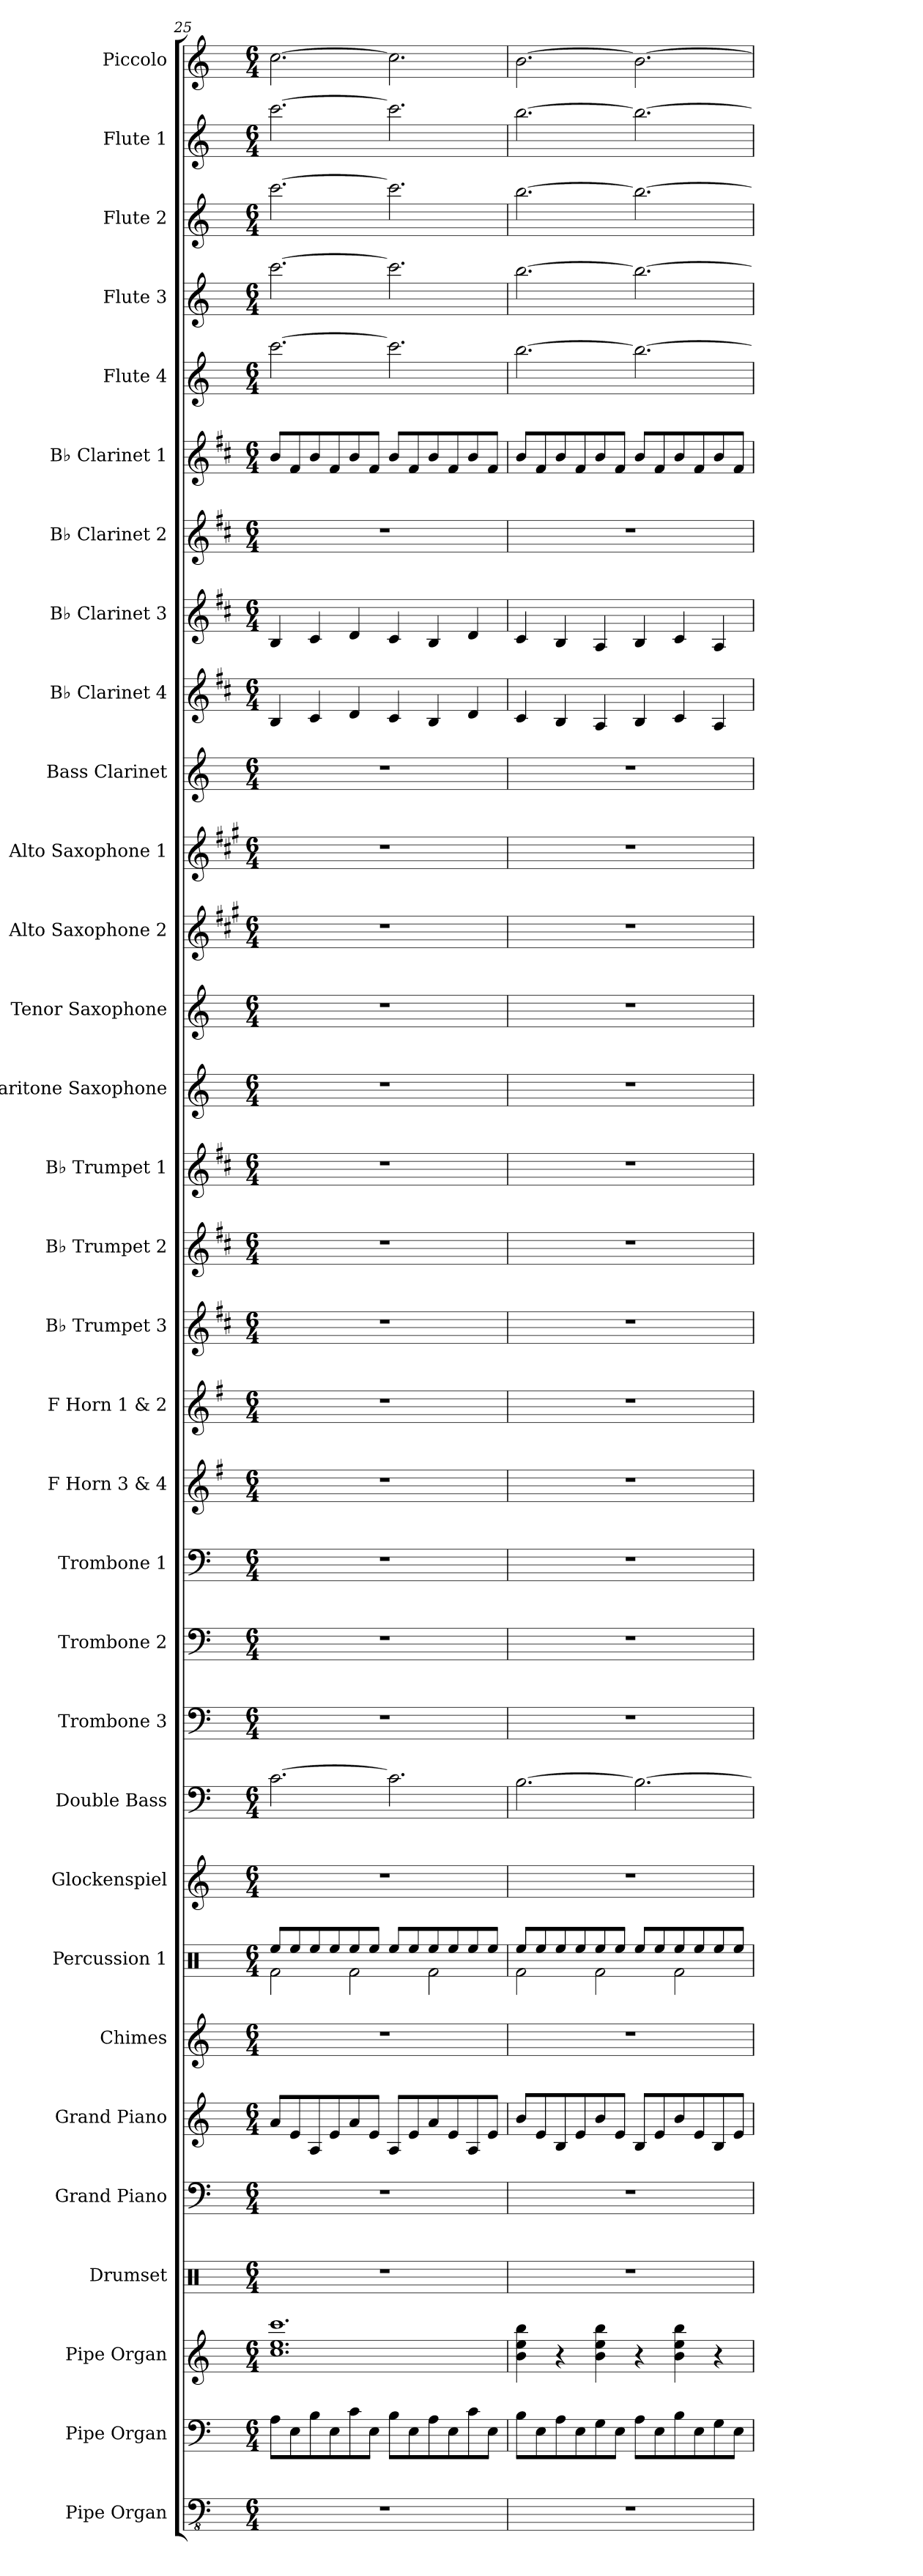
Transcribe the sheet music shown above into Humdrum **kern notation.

**kern	**kern	**kern	**kern	**kern	**kern	**kern	**kern	**kern	**kern	**kern	**kern	**kern	**kern	**kern	**kern	**kern	**kern	**kern	**kern	**kern	**kern	**kern	**kern	**kern	**kern	**kern	**kern	**kern	**kern	**kern	**kern
*part32	*part31	*part30	*part29	*part28	*part27	*part26	*part25	*part24	*part23	*part22	*part21	*part20	*part19	*part18	*part17	*part16	*part15	*part14	*part13	*part12	*part11	*part10	*part9	*part8	*part7	*part6	*part5	*part4	*part3	*part2	*part1
*staff32	*staff31	*staff30	*staff29	*staff28	*staff27	*staff26	*staff25	*staff24	*staff23	*staff22	*staff21	*staff20	*staff19	*staff18	*staff17	*staff16	*staff15	*staff14	*staff13	*staff12	*staff11	*staff10	*staff9	*staff8	*staff7	*staff6	*staff5	*staff4	*staff3	*staff2	*staff1
*I"Pipe Organ	*I"Pipe Organ	*I"Pipe Organ	*I"Drumset	*I"Grand Piano	*I"Grand Piano	*I"Chimes	*I"Percussion 1	*I"Glockenspiel	*I"Double Bass	*I"Trombone 3	*I"Trombone 2	*I"Trombone 1	*I"F Horn 3 &amp; 4	*I"F Horn 1 &amp; 2	*I"B♭ Trumpet 3	*I"B♭ Trumpet 2	*I"B♭ Trumpet 1	*I"Baritone Saxophone	*I"Tenor Saxophone	*I"Alto Saxophone 2	*I"Alto Saxophone 1	*I"Bass Clarinet	*I"B♭ Clarinet 4	*I"B♭ Clarinet 3	*I"B♭ Clarinet 2	*I"B♭ Clarinet 1	*I"Flute 4	*I"Flute 3	*I"Flute 2	*I"Flute 1	*I"Piccolo
*I'Org.	*I'Org.	*I'Org.	*I'D. Set	*I'Pno.	*I'Pno.	*I'Cme.	*I'Perc. 1	*I'Glk.	*I'Db.	*I'Tbn. 3	*I'Tbn. 2	*I'Tbn. 1	*I'F Hn. 3 4	*I'F Hn. 1 2	*I'B♭ Tpt. 3	*I'B♭ Tpt. 2	*I'B♭ Tpt. 1	*I'Bar. Sax.	*I'T. Sax.	*I'A. Sax. 2	*I'A. Sax. 1	*I'B. Cl.	*I'B♭ Cl. 4	*I'B♭ Cl. 3	*I'B♭ Cl. 2	*I'B♭ Cl. 1	*I'Fl. 4	*I'Fl. 3	*I'Fl. 2	*I'Fl. 1	*I'Picc.
!!LO:PB:g=z
*clefFv4	*clefF4	*clefG2	*clefX	*clefF4	*clefG2	*clefG2	*clefX	*clefG2	*clefF4	*clefF4	*clefF4	*clefF4	*clefG2	*clefG2	*clefG2	*clefG2	*clefG2	*clefG2	*clefG2	*clefG2	*clefG2	*clefG2	*clefG2	*clefG2	*clefG2	*clefG2	*clefG2	*clefG2	*clefG2	*clefG2	*clefG2
*	*	*	*	*	*	*	*	*ITrd-14c-24	*ITrd7c12	*	*	*	*ITrd4c7	*ITrd4c7	*ITrd1c2	*ITrd1c2	*ITrd1c2	*ITrd12c21	*ITrd8c14	*ITrd5c9	*ITrd5c9	*ITrd8c14	*ITrd1c2	*ITrd1c2	*ITrd1c2	*ITrd1c2	*	*	*	*	*ITrd-7c-12
*k[]	*k[]	*k[]	*k[]	*k[]	*k[]	*k[]	*k[]	*k[]	*k[]	*k[]	*k[]	*k[]	*k[]	*k[]	*k[]	*k[]	*k[]	*k[]	*k[]	*k[]	*k[]	*k[]	*k[]	*k[]	*k[]	*k[]	*k[]	*k[]	*k[]	*k[]	*k[]
*M6/4	*M6/4	*M6/4	*M6/4	*M6/4	*M6/4	*M6/4	*M6/4	*M6/4	*M6/4	*M6/4	*M6/4	*M6/4	*M6/4	*M6/4	*M6/4	*M6/4	*M6/4	*M6/4	*M6/4	*M6/4	*M6/4	*M6/4	*M6/4	*M6/4	*M6/4	*M6/4	*M6/4	*M6/4	*M6/4	*M6/4	*M6/4
=25	=25	=25	=25	=25	=25	=25	=25	=25	=25	=25	=25	=25	=25	=25	=25	=25	=25	=25	=25	=25	=25	=25	=25	=25	=25	=25	=25	=25	=25	=25	=25
*	*	*	*	*	*	*	*^	*	*	*	*	*	*	*	*	*	*	*	*	*	*	*	*	*	*	*	*	*	*	*	*
1.r	8A\L	1.cc 1.ee 1.ccc	1.r	1.r	8a/L	1.r	8Ree/L	2Rf\	1.r	[2.C\	1.r	1.r	1.r	1.r	1.r	1.r	1.r	1.r	1.r	1.r	1.r	1.r	1.r	4A/	4A/	1.r	8a/L	[2.ccc\	[2.ccc\	[2.ccc\	[2.ccc\	[2.ccc\
.	8E\	.	.	.	8e/	.	8Ree/	.	.	.	.	.	.	.	.	.	.	.	.	.	.	.	.	.	.	.	8e/	.	.	.	.	.
.	8B\	.	.	.	8A/	.	8Ree/	.	.	.	.	.	.	.	.	.	.	.	.	.	.	.	.	4B/	4B/	.	8a/	.	.	.	.	.
.	8E\	.	.	.	8e/	.	8Ree/	.	.	.	.	.	.	.	.	.	.	.	.	.	.	.	.	.	.	.	8e/	.	.	.	.	.
.	8c\	.	.	.	8a/	.	8Ree/	2Rf\	.	.	.	.	.	.	.	.	.	.	.	.	.	.	.	4c/	4c/	.	8a/	.	.	.	.	.
.	8E\J	.	.	.	8e/J	.	8Ree/J	.	.	.	.	.	.	.	.	.	.	.	.	.	.	.	.	.	.	.	8e/J	.	.	.	.	.
.	8B\L	.	.	.	8A/L	.	8Ree/L	.	.	2.C\]	.	.	.	.	.	.	.	.	.	.	.	.	.	4B/	4B/	.	8a/L	2.ccc\]	2.ccc\]	2.ccc\]	2.ccc\]	2.ccc\]
.	8E\	.	.	.	8e/	.	8Ree/	.	.	.	.	.	.	.	.	.	.	.	.	.	.	.	.	.	.	.	8e/	.	.	.	.	.
.	8A\	.	.	.	8a/	.	8Ree/	2Rf\	.	.	.	.	.	.	.	.	.	.	.	.	.	.	.	4A/	4A/	.	8a/	.	.	.	.	.
.	8E\	.	.	.	8e/	.	8Ree/	.	.	.	.	.	.	.	.	.	.	.	.	.	.	.	.	.	.	.	8e/	.	.	.	.	.
.	8c\	.	.	.	8A/	.	8Ree/	.	.	.	.	.	.	.	.	.	.	.	.	.	.	.	.	4c/	4c/	.	8a/	.	.	.	.	.
.	8E\J	.	.	.	8e/J	.	8Ree/J	.	.	.	.	.	.	.	.	.	.	.	.	.	.	.	.	.	.	.	8e/J	.	.	.	.	.
=26	=26	=26	=26	=26	=26	=26	=26	=26	=26	=26	=26	=26	=26	=26	=26	=26	=26	=26	=26	=26	=26	=26	=26	=26	=26	=26	=26	=26	=26	=26	=26	=26
1.r	8B\L	4b\ 4ee\ 4bb\	1.r	1.r	8b/L	1.r	8Ree/L	2Rf\	1.r	[2.BB\	1.r	1.r	1.r	1.r	1.r	1.r	1.r	1.r	1.r	1.r	1.r	1.r	1.r	4B/	4B/	1.r	8a/L	[2.bb\	[2.bb\	[2.bb\	[2.bb\	[2.bb\
.	8E\	.	.	.	8e/	.	8Ree/	.	.	.	.	.	.	.	.	.	.	.	.	.	.	.	.	.	.	.	8e/	.	.	.	.	.
.	8A\	4r	.	.	8B/	.	8Ree/	.	.	.	.	.	.	.	.	.	.	.	.	.	.	.	.	4A/	4A/	.	8a/	.	.	.	.	.
.	8E\	.	.	.	8e/	.	8Ree/	.	.	.	.	.	.	.	.	.	.	.	.	.	.	.	.	.	.	.	8e/	.	.	.	.	.
.	8G\	4b\ 4ee\ 4bb\	.	.	8b/	.	8Ree/	2Rf\	.	.	.	.	.	.	.	.	.	.	.	.	.	.	.	4G/	4G/	.	8a/	.	.	.	.	.
.	8E\J	.	.	.	8e/J	.	8Ree/J	.	.	.	.	.	.	.	.	.	.	.	.	.	.	.	.	.	.	.	8e/J	.	.	.	.	.
.	8A\L	4r	.	.	8B/L	.	8Ree/L	.	.	2.BB\_	.	.	.	.	.	.	.	.	.	.	.	.	.	4A/	4A/	.	8a/L	2.bb\_	2.bb\_	2.bb\_	2.bb\_	2.bb\_
.	8E\	.	.	.	8e/	.	8Ree/	.	.	.	.	.	.	.	.	.	.	.	.	.	.	.	.	.	.	.	8e/	.	.	.	.	.
.	8B\	4b\ 4ee\ 4bb\	.	.	8b/	.	8Ree/	2Rf\	.	.	.	.	.	.	.	.	.	.	.	.	.	.	.	4B/	4B/	.	8a/	.	.	.	.	.
.	8E\	.	.	.	8e/	.	8Ree/	.	.	.	.	.	.	.	.	.	.	.	.	.	.	.	.	.	.	.	8e/	.	.	.	.	.
.	8G\	4r	.	.	8B/	.	8Ree/	.	.	.	.	.	.	.	.	.	.	.	.	.	.	.	.	4G/	4G/	.	8a/	.	.	.	.	.
.	8E\J	.	.	.	8e/J	.	8Ree/J	.	.	.	.	.	.	.	.	.	.	.	.	.	.	.	.	.	.	.	8e/J	.	.	.	.	.
*	*	*	*	*	*	*	*v	*v	*	*	*	*	*	*	*	*	*	*	*	*	*	*	*	*	*	*	*	*	*	*	*	*
=	=	=	=	=	=	=	=	=	=	=	=	=	=	=	=	=	=	=	=	=	=	=	=	=	=	=	=	=	=	=	=
*-	*-	*-	*-	*-	*-	*-	*-	*-	*-	*-	*-	*-	*-	*-	*-	*-	*-	*-	*-	*-	*-	*-	*-	*-	*-	*-	*-	*-	*-	*-	*-
